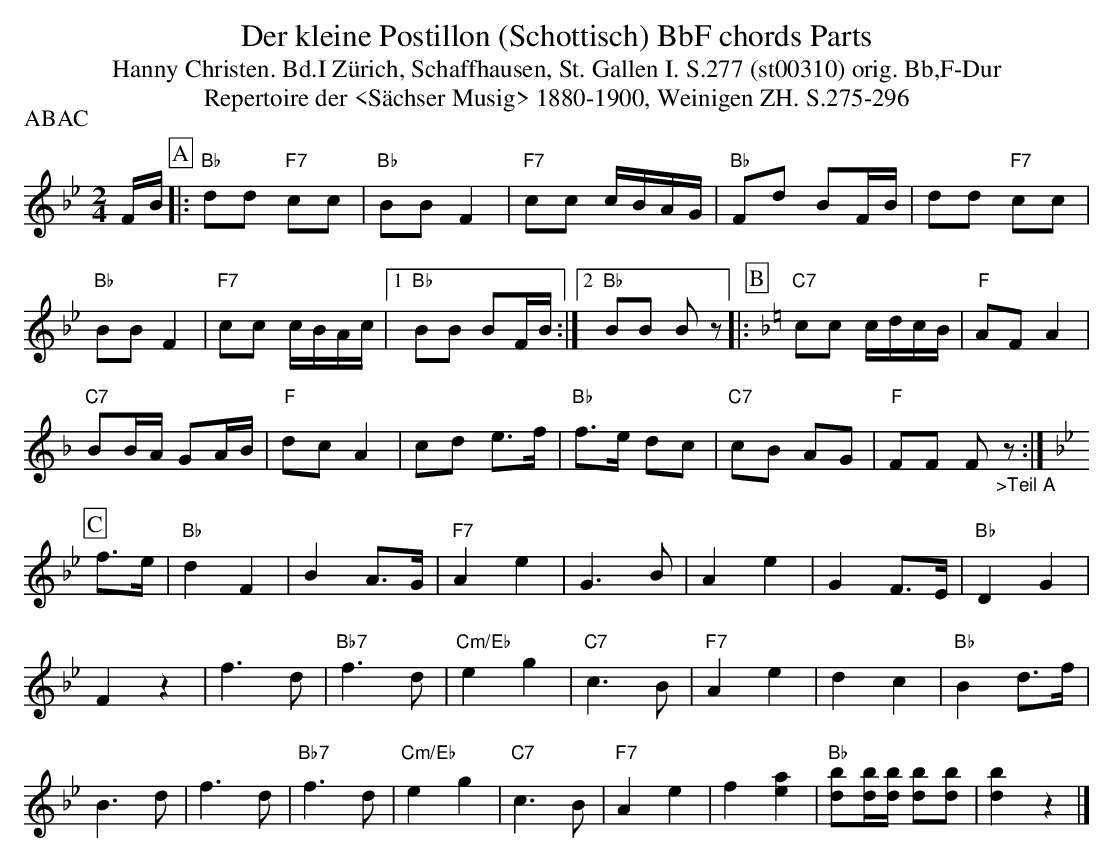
X:1
T: Der kleine Postillon (Schottisch) BbF chords Parts
T:Hanny Christen. Bd.I Zürich, Schaffhausen, St. Gallen I. S.277 (st00310) orig. Bb,F-Dur
T: Repertoire der <S\"achser Musig> 1880-1900, Weinigen ZH. S.275-296
P:ABAC
M:2/4
L:1/8
K:Bb %%MIDI gchordon
F/B/ [P:A] |: "Bb"dd "F7"cc | "Bb"BB F2 | "F7"cc c/B/A/G/ | "Bb"Fd BF/B/ | dd "F7"cc |
"Bb"BBF2 | "F7"cc c/B/A/c/ |1 "Bb"BB BF/B/ :|2 "Bb"BB Bz |: [P:B] [K:F] "C7"cc c/d/c/B/ | "F"AFA2 |
"C7"BB/A/ GA/B/ | "F"dcA2 | cd e>f | "Bb"f>e dc | "C7"cB AG | "F"FF F"_>Teil A"z :| [K:Bb]
[P:C] f>e | "Bb"d2F2 | B2A>G | "F7"A2e2 | G3B | A2e2 | G2F>E | "Bb"D2G2 |
 F2z2 | f3d | "Bb7"f3d | "Cm/Eb"e2g2 | "C7"c3B | "F7"A2e2 | d2c2 | "Bb"B2d>f |
B3d | f3d | "Bb7"f3d | "Cm/Eb"e2g2 | "C7"c3B | "F7"A2e2 | f2[ea]2 | "Bb"[db][d/b/][d/b/] [db][db] | [d2b2] z2 |]
